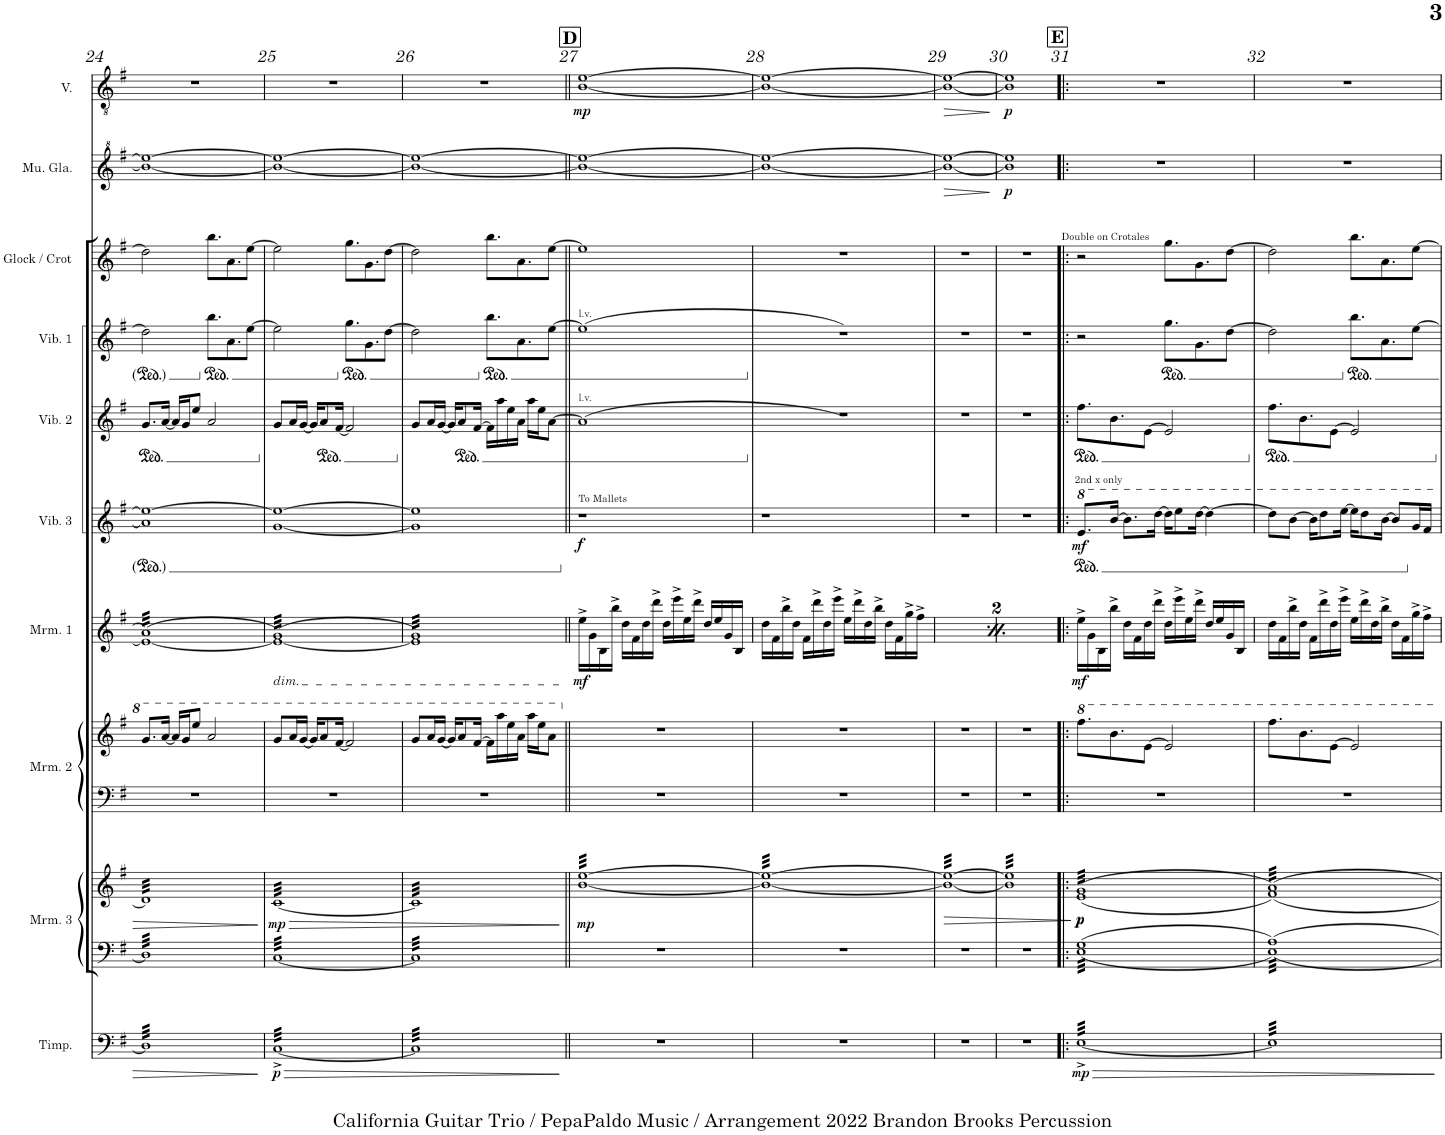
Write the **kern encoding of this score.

**kern	**dynam	**kern	**kern	**dynam	**kern	**kern	**kern	**dynam	**kern	**dynam	**kern	**kern	**kern	**kern	**dynam	**kern	**dynam
*part10	*part10	*part9	*part9	*part9	*part8	*part8	*part7	*part7	*part6	*part6	*part5	*part4	*part3	*part2	*part2	*part1	*part1
*staff12	*staff12	*staff11	*staff10	*staff10/11	*staff9	*staff8	*staff7	*staff7	*staff6	*staff6	*staff5	*staff4	*staff3	*staff2	*staff2	*staff1	*staff1
*I"Timpani	*	*I"Marimba 3	*	*	*I"Marimba 2	*	*I"Marimba 1	*	*I"Vibraphone 3	*	*I"Vibraphone 2	*I"Vibraphone 1	*I"Glock / Crot	*I"Musical Glasses	*	*I"Voice	*
*I'Timp.	*	*I'Mrm. 3	*	*	*I'Mrm. 2	*	*I'Mrm. 1	*	*I'Vib. 3	*	*I'Vib. 2	*I'Vib. 1	*I'Glock / Crot	*I'Mu. Gla.	*	*I'V.	*
!!LO:PB:g=z
*clefF4	*	*clefF4	*clefG2	*	*clefF4	*clefG2	*clefG2	*	*clefG2	*	*clefG2	*clefG2	*clefG2	*clefG^2	*	*clefGv2	*
*	*	*	*	*	*	*	*	*	*	*	*	*	*Trd-14c-24	*	*	*	*
*k[f#]	*	*k[f#]	*k[f#]	*	*k[f#]	*k[f#]	*k[f#]	*	*k[f#]	*	*k[f#]	*k[f#]	*k[f#]	*k[f#]	*	*k[f#]	*
*M4/4	*	*M4/4	*M4/4	*	*M4/4	*M4/4	*M4/4	*	*M4/4	*	*M4/4	*M4/4	*M4/4	*M4/4	*	*M4/4	*
=24	=24	=24	=24	=24	=24	=24	=24	=24	=24	=24	=24	=24	=24	=24	=24	=24	=24
*tremolo	*	*	*	*	*	*	*	*	*	*	*	*	*	*	*	*	*
*	*	*tremolo	*	*	*	*	*	*	*	*	*	*	*	*	*	*	*
*	*	*	*tremolo	*	*	*	*	*	*	*	*	*	*	*	*	*	*
*	*	*	*	*	*	*	*tremolo	*	*	*	*	*	*	*	*	*	*
32D]LLL	.	32D]LLL	32d]LLL	.	1r	8.gg/L	(>32e 32aLLL	.	1a] 1ee_	.	8.g/L	2dd\]	2dd\]	1bb_ 1eee_	.	1r	.
32D	.	32D	32d	.	.	.	(>32e 32a	.	.	.	.	.	.	.	.	.	.
32D	.	32D	32d	.	.	.	(>32e 32a	.	.	.	.	.	.	.	.	.	.
32D	.	32D	32d	.	.	.	(>32e 32a	.	.	.	.	.	.	.	.	.	.
32D	.	32D	32d	.	.	.	(>32e 32a	.	.	.	.	.	.	.	.	.	.
32D	.	32D	32d	.	.	.	(>32e 32a	.	.	.	.	.	.	.	.	.	.
32D	.	32D	32d	.	.	[16aa/Jk	(>32e 32a	.	.	.	[16a/Jk	.	.	.	.	.	.
32D	.	32D	32d	.	.	.	(>32e 32a	.	.	.	.	.	.	.	.	.	.
32D	.	32D	32d	.	.	16aa/LL]	(>32e 32a	.	.	.	16a/LL]	.	.	.	.	.	.
32D	.	32D	32d	.	.	.	(>32e 32a	.	.	.	.	.	.	.	.	.	.
32D	.	32D	32d	.	.	16gg/J	(>32e 32a	.	.	.	16g/J	.	.	.	.	.	.
32D	.	32D	32d	.	.	.	(>32e 32a	.	.	.	.	.	.	.	.	.	.
32D	.	32D	32d	.	.	8eee/J	(>32e 32a	.	.	.	8ee/J	.	.	.	.	.	.
32D	.	32D	32d	.	.	.	(>32e 32a	.	.	.	.	.	.	.	.	.	.
32D	.	32D	32d	.	.	.	(>32e 32a	.	.	.	.	.	.	.	.	.	.
32D	.	32D	32d	.	.	.	(>32e 32a	.	.	.	.	.	.	.	.	.	.
*	*	*	*	*	*	*	*	*	*	*	*	*ped	*	*	*	*	*
32D	.	32D	32d	.	.	2aa/	(>32e 32a	.	.	.	2a/	8.bb\L	8.bb\L	.	.	.	.
32D	.	32D	32d	.	.	.	(>32e 32a	.	.	.	.	.	.	.	.	.	.
32D	.	32D	32d	.	.	.	(>32e 32a	.	.	.	.	.	.	.	.	.	.
32D	.	32D	32d	.	.	.	(>32e 32a	.	.	.	.	.	.	.	.	.	.
32D	.	32D	32d	.	.	.	(>32e 32a	.	.	.	.	.	.	.	.	.	.
32D	.	32D	32d	.	.	.	(>32e 32a	.	.	.	.	.	.	.	.	.	.
32D	.	32D	32d	.	.	.	(>32e 32a	.	.	.	.	8.a\	8.a\	.	.	.	.
32D	.	32D	32d	.	.	.	(>32e 32a	.	.	.	.	.	.	.	.	.	.
32D	.	32D	32d	.	.	.	(>32e 32a	.	.	.	.	.	.	.	.	.	.
32D	.	32D	32d	.	.	.	(>32e 32a	.	.	.	.	.	.	.	.	.	.
32D	.	32D	32d	.	.	.	(>32e 32a	.	.	.	.	.	.	.	.	.	.
32D	.	32D	32d	.	.	.	(>32e 32a	.	.	.	.	.	.	.	.	.	.
32D	.	32D	32d	.	.	.	(>32e 32a	.	.	.	.	[8ee\J	[8ee\J	.	.	.	.
32D	.	32D	32d	.	.	.	(>32e 32a	.	.	.	.	.	.	.	.	.	.
32D	.	32D	32d	.	.	.	(>32e 32a	.	.	.	.	.	.	.	.	.	.
32DJJJ	.	32DJJJ	32dJJJ	.	.	.	32e 32aJJJ	.	.	.	.	.	.	.	.	.	.
=25	=25	=25	=25	=25	=25	=25	=25	=25	=25	=25	=25	=25	=25	=25	=25	=25	=25
!	!	!	!	!	!	!	!LO:TX:b:i:t=dim.	!	!	!	!	!	!	!	!	!	!
!	!LO:HP:b	!	!	!LO:HP:b	!	!	!	!	!	!	!	!	!	!	!	!	!
!	!LO:DY:n=1:b	!	!	!LO:DY:n=1:b	!	!	!	!	!	!	!	!	!	!	!	!	!
[32C^LLL	> p	[32CLLL	[32cLLL	> mp	1r	8gg/L	(>32e 32g)LLL	.	[1g 1ee_	.	8g/L	2ee\]	2ee\]	1bb_ 1eee_	.	1r	.
32C^	.	32C	32c	.	.	.	(>32e 32g)	.	.	.	.	.	.	.	.	.	.
32C^	.	32C	32c	.	.	.	(>32e 32g)	.	.	.	.	.	.	.	.	.	.
32C^	.	32C	32c	.	.	.	(>32e 32g)	.	.	.	.	.	.	.	.	.	.
32C^	.	32C	32c	.	.	16aa/L	(>32e 32g)	.	.	.	16a/L	.	.	.	.	.	.
32C^	.	32C	32c	.	.	.	(>32e 32g)	.	.	.	.	.	.	.	.	.	.
32C^	.	32C	32c	.	.	[16gg/JJ	(>32e 32g)	.	.	.	[16g/JJ	.	.	.	.	.	.
32C^	.	32C	32c	.	.	.	(>32e 32g)	.	.	.	.	.	.	.	.	.	.
32C^	.	32C	32c	.	.	16gg/KL]	(>32e 32g)	.	.	.	16g/KL]	.	.	.	.	.	.
32C^	.	32C	32c	.	.	.	(>32e 32g)	.	.	.	.	.	.	.	.	.	.
32C^	.	32C	32c	.	.	8aa/	(>32e 32g)	.	.	.	8a/	.	.	.	.	.	.
32C^	.	32C	32c	.	.	.	(>32e 32g)	.	.	.	.	.	.	.	.	.	.
32C^	.	32C	32c	.	.	.	(>32e 32g)	.	.	.	.	.	.	.	.	.	.
32C^	.	32C	32c	.	.	.	(>32e 32g)	.	.	.	.	.	.	.	.	.	.
32C^	.	32C	32c	.	.	[16ff#/Jk	(>32e 32g)	.	.	.	[16f#/Jk	.	.	.	.	.	.
32C^	.	32C	32c	.	.	.	(>32e 32g)	.	.	.	.	.	.	.	.	.	.
*	*	*	*	*	*	*	*	*	*	*	*	*Xped	*	*	*	*	*
*	*	*	*	*	*	*	*	*	*	*	*	*ped	*	*	*	*	*
32C^	.	32C	32c	.	.	2ff#/]	(>32e 32g)	.	.	.	2f#/]	8.gg\L	8.gg\L	.	.	.	.
32C^	.	32C	32c	.	.	.	(>32e 32g)	.	.	.	.	.	.	.	.	.	.
32C^	.	32C	32c	.	.	.	(>32e 32g)	.	.	.	.	.	.	.	.	.	.
32C^	.	32C	32c	.	.	.	(>32e 32g)	.	.	.	.	.	.	.	.	.	.
32C^	.	32C	32c	.	.	.	(>32e 32g)	.	.	.	.	.	.	.	.	.	.
32C^	.	32C	32c	.	.	.	(>32e 32g)	.	.	.	.	.	.	.	.	.	.
32C^	.	32C	32c	.	.	.	(>32e 32g)	.	.	.	.	8.g\	8.g\	.	.	.	.
32C^	.	32C	32c	.	.	.	(>32e 32g)	.	.	.	.	.	.	.	.	.	.
32C^	.	32C	32c	.	.	.	(>32e 32g)	.	.	.	.	.	.	.	.	.	.
32C^	.	32C	32c	.	.	.	(>32e 32g)	.	.	.	.	.	.	.	.	.	.
32C^	.	32C	32c	.	.	.	(>32e 32g)	.	.	.	.	.	.	.	.	.	.
32C^	.	32C	32c	.	.	.	(>32e 32g)	.	.	.	.	.	.	.	.	.	.
32C^	.	32C	32c	.	.	.	(>32e 32g)	.	.	.	.	[8dd\J	[8dd\J	.	.	.	.
32C^	.	32C	32c	.	.	.	(>32e 32g)	.	.	.	.	.	.	.	.	.	.
32C^	.	32C	32c	.	.	.	(>32e 32g)	.	.	.	.	.	.	.	.	.	.
32C^JJJ	.	32CJJJ	32cJJJ	.	.	.	32e 32g)JJJ	.	.	.	.	.	.	.	.	.	.
=26	=26	=26	=26	=26	=26	=26	=26	=26	=26	=26	=26	=26	=26	=26	=26	=26	=26
32C]LLL	.	32C]LLL	32c]LLL	.	1r	8gg/L	32e] 32g)LLL	.	1g] 1ee]	.	8g/L	2dd\]	2dd\]	1bb_ 1eee_	.	1r	.
32C	.	32C	32c	.	.	.	32e 32g)	.	.	.	.	.	.	.	.	.	.
32C	.	32C	32c	.	.	.	32e 32g)	.	.	.	.	.	.	.	.	.	.
32C	.	32C	32c	.	.	.	32e 32g)	.	.	.	.	.	.	.	.	.	.
32C	.	32C	32c	.	.	16aa/L	32e 32g)	.	.	.	16a/L	.	.	.	.	.	.
32C	.	32C	32c	.	.	.	32e 32g)	.	.	.	.	.	.	.	.	.	.
32C	.	32C	32c	.	.	[16gg/JJ	32e 32g)	.	.	.	[16g/JJ	.	.	.	.	.	.
32C	.	32C	32c	.	.	.	32e 32g)	.	.	.	.	.	.	.	.	.	.
32C	.	32C	32c	.	.	16gg/KL]	32e 32g)	.	.	.	16g/KL]	.	.	.	.	.	.
32C	.	32C	32c	.	.	.	32e 32g)	.	.	.	.	.	.	.	.	.	.
32C	.	32C	32c	.	.	8aa/	32e 32g)	.	.	.	8a/	.	.	.	.	.	.
32C	.	32C	32c	.	.	.	32e 32g)	.	.	.	.	.	.	.	.	.	.
32C	.	32C	32c	.	.	.	32e 32g)	.	.	.	.	.	.	.	.	.	.
32C	.	32C	32c	.	.	.	32e 32g)	.	.	.	.	.	.	.	.	.	.
32C	.	32C	32c	.	.	[16ff#/Jk	32e 32g)	.	.	.	[16f#/Jk	.	.	.	.	.	.
32C	.	32C	32c	.	.	.	32e 32g)	.	.	.	.	.	.	.	.	.	.
*	*	*	*	*	*	*	*	*	*	*	*	*Xped	*	*	*	*	*
*	*	*	*	*	*	*	*	*	*	*	*	*ped	*	*	*	*	*
32C	.	32C	32c	.	.	16ff#\LL]	32e 32g)	.	.	.	16f#\LL]	8.bb\L	8.bb\L	.	.	.	.
32C	.	32C	32c	.	.	.	32e 32g)	.	.	.	.	.	.	.	.	.	.
32C	.	32C	32c	.	.	16aaa\	32e 32g)	.	.	.	16aa\	.	.	.	.	.	.
32C	.	32C	32c	.	.	.	32e 32g)	.	.	.	.	.	.	.	.	.	.
32C	.	32C	32c	.	.	16eee\	32e 32g)	.	.	.	16ee\	.	.	.	.	.	.
32C	.	32C	32c	.	.	.	32e 32g)	.	.	.	.	.	.	.	.	.	.
32C	.	32C	32c	.	.	16aa\JJ	32e 32g)	.	.	.	16a\JJ	8.a\	8.a\	.	.	.	.
32C	.	32C	32c	.	.	.	32e 32g)	.	.	.	.	.	.	.	.	.	.
32C	.	32C	32c	.	.	16aaa\LL	32e 32g)	.	.	.	16aa\LL	.	.	.	.	.	.
32C	.	32C	32c	.	.	.	32e 32g)	.	.	.	.	.	.	.	.	.	.
32C	.	32C	32c	.	.	16eee\J	32e 32g)	.	.	.	16ee\J	.	.	.	.	.	.
32C	.	32C	32c	.	.	.	32e 32g)	.	.	.	.	.	.	.	.	.	.
32C	.	32C	32c	.	.	8aa\J	32e 32g)	.	.	.	[8a\J	[8ee\J	[8ee\J	.	.	.	.
32C	.	32C	32c	.	.	.	32e 32g)	.	.	.	.	.	.	.	.	.	.
32C	.	32C	32c	.	.	.	32e 32g)	.	.	.	.	.	.	.	.	.	.
32CJJJ	.	32CJJJ	32cJJJ	.	.	.	32e 32g)JJJ	.	.	.	.	.	.	.	.	.	.
*	*	*	*	*	*	*	*Xtremolo	*	*	*	*	*	*	*	*	*	*
.	]	.	.	]	.	.	.	.	.	.	.	.	.	.	.	.	.
!!LO:REH:place=s1:a:B:cj:fs=14:t=D
=27||	=27||	=27||	=27||	=27||	=27||	=27||	=27||	=27||	=27||	=27||	=27||	=27||	=27||	=27||	=27||	=27||	=27||
!	!	!	!	!	!	!	!	!	!	!	!	!LO:TX:a:t=l.v.	!	!	!	!	!
!	!	!	!	!	!	!	!	!	!	!	!LO:TX:a:t=l.v.	!	!	!	!	!	!
!	!	!	!	!	!	!	!	!	!LO:TX:a:t=To Mallets	!	!	!	!	!	!	!	!
!	!	!	!	!LO:DY:b	!	!	!	!LO:DY:b	!	!LO:DY:b	!	!	!	!	!	!	!LO:DY:b
1r	.	1r	[32b [32eeLLL	mp	1r	1r	16ee^\LL	mf	1r	f	(>1a]	(1ee]	1ee]	1bb_ 1eee_	.	[1B [1e	mp
.	.	.	32b 32ee	.	.	.	.	.	.	.	.	.	.	.	.	.	.
.	.	.	32b 32ee	.	.	.	16g\	.	.	.	.	.	.	.	.	.	.
.	.	.	32b 32ee	.	.	.	.	.	.	.	.	.	.	.	.	.	.
.	.	.	32b 32ee	.	.	.	16B\	.	.	.	.	.	.	.	.	.	.
.	.	.	32b 32ee	.	.	.	.	.	.	.	.	.	.	.	.	.	.
.	.	.	32b 32ee	.	.	.	16bb^\JJ	.	.	.	.	.	.	.	.	.	.
.	.	.	32b 32ee	.	.	.	.	.	.	.	.	.	.	.	.	.	.
.	.	.	32b 32ee	.	.	.	16dd\LL	.	.	.	.	.	.	.	.	.	.
.	.	.	32b 32ee	.	.	.	.	.	.	.	.	.	.	.	.	.	.
.	.	.	32b 32ee	.	.	.	16f#\	.	.	.	.	.	.	.	.	.	.
.	.	.	32b 32ee	.	.	.	.	.	.	.	.	.	.	.	.	.	.
.	.	.	32b 32ee	.	.	.	16dd\	.	.	.	.	.	.	.	.	.	.
.	.	.	32b 32ee	.	.	.	.	.	.	.	.	.	.	.	.	.	.
.	.	.	32b 32ee	.	.	.	16ddd^\JJ	.	.	.	.	.	.	.	.	.	.
.	.	.	32b 32ee	.	.	.	.	.	.	.	.	.	.	.	.	.	.
.	.	.	32b 32ee	.	.	.	16dd\LL	.	.	.	.	.	.	.	.	.	.
.	.	.	32b 32ee	.	.	.	.	.	.	.	.	.	.	.	.	.	.
.	.	.	32b 32ee	.	.	.	16eee^\	.	.	.	.	.	.	.	.	.	.
.	.	.	32b 32ee	.	.	.	.	.	.	.	.	.	.	.	.	.	.
.	.	.	32b 32ee	.	.	.	16ee\	.	.	.	.	.	.	.	.	.	.
.	.	.	32b 32ee	.	.	.	.	.	.	.	.	.	.	.	.	.	.
.	.	.	32b 32ee	.	.	.	16ddd^\JJ	.	.	.	.	.	.	.	.	.	.
.	.	.	32b 32ee	.	.	.	.	.	.	.	.	.	.	.	.	.	.
.	.	.	32b 32ee	.	.	.	16dd/LL	.	.	.	.	.	.	.	.	.	.
.	.	.	32b 32ee	.	.	.	.	.	.	.	.	.	.	.	.	.	.
.	.	.	32b 32ee	.	.	.	16ee/	.	.	.	.	.	.	.	.	.	.
.	.	.	32b 32ee	.	.	.	.	.	.	.	.	.	.	.	.	.	.
.	.	.	32b 32ee	.	.	.	16g/	.	.	.	.	.	.	.	.	.	.
.	.	.	32b 32ee	.	.	.	.	.	.	.	.	.	.	.	.	.	.
.	.	.	32b 32ee	.	.	.	16B/JJ	.	.	.	.	.	.	.	.	.	.
.	.	.	32b 32eeJJJ	.	.	.	.	.	.	.	.	.	.	.	.	.	.
=28	=28	=28	=28	=28	=28	=28	=28	=28	=28	=28	=28	=28	=28	=28	=28	=28	=28
*	*	*	*	*	*	*	*	*	*	*	*	*Xped	*	*	*	*	*
1r	.	1r	32b 32eeLLL	.	1r	1r	16dd\LL	.	1r	.	1r)	1r)	1r	1bb_ 1eee_	.	1B_ 1e_	.
.	.	.	32b 32ee	.	.	.	.	.	.	.	.	.	.	.	.	.	.
.	.	.	32b 32ee	.	.	.	16f#\	.	.	.	.	.	.	.	.	.	.
.	.	.	32b 32ee	.	.	.	.	.	.	.	.	.	.	.	.	.	.
.	.	.	32b 32ee	.	.	.	16bb^\	.	.	.	.	.	.	.	.	.	.
.	.	.	32b 32ee	.	.	.	.	.	.	.	.	.	.	.	.	.	.
.	.	.	32b 32ee	.	.	.	16dd\JJ	.	.	.	.	.	.	.	.	.	.
.	.	.	32b 32ee	.	.	.	.	.	.	.	.	.	.	.	.	.	.
.	.	.	32b 32ee	.	.	.	16f#\LL	.	.	.	.	.	.	.	.	.	.
.	.	.	32b 32ee	.	.	.	.	.	.	.	.	.	.	.	.	.	.
.	.	.	32b 32ee	.	.	.	16ddd^\	.	.	.	.	.	.	.	.	.	.
.	.	.	32b 32ee	.	.	.	.	.	.	.	.	.	.	.	.	.	.
.	.	.	32b 32ee	.	.	.	16dd\	.	.	.	.	.	.	.	.	.	.
.	.	.	32b 32ee	.	.	.	.	.	.	.	.	.	.	.	.	.	.
.	.	.	32b 32ee	.	.	.	16eee^\JJ	.	.	.	.	.	.	.	.	.	.
.	.	.	32b 32ee	.	.	.	.	.	.	.	.	.	.	.	.	.	.
.	.	.	32b 32ee	.	.	.	16ee\LL	.	.	.	.	.	.	.	.	.	.
.	.	.	32b 32ee	.	.	.	.	.	.	.	.	.	.	.	.	.	.
.	.	.	32b 32ee	.	.	.	16ddd^\	.	.	.	.	.	.	.	.	.	.
.	.	.	32b 32ee	.	.	.	.	.	.	.	.	.	.	.	.	.	.
.	.	.	32b 32ee	.	.	.	16dd\	.	.	.	.	.	.	.	.	.	.
.	.	.	32b 32ee	.	.	.	.	.	.	.	.	.	.	.	.	.	.
.	.	.	32b 32ee	.	.	.	16bb^\JJ	.	.	.	.	.	.	.	.	.	.
.	.	.	32b 32ee	.	.	.	.	.	.	.	.	.	.	.	.	.	.
.	.	.	32b 32ee	.	.	.	16dd\LL	.	.	.	.	.	.	.	.	.	.
.	.	.	32b 32ee	.	.	.	.	.	.	.	.	.	.	.	.	.	.
.	.	.	32b 32ee	.	.	.	16f#\	.	.	.	.	.	.	.	.	.	.
.	.	.	32b 32ee	.	.	.	.	.	.	.	.	.	.	.	.	.	.
.	.	.	32b 32ee	.	.	.	16gg^\	.	.	.	.	.	.	.	.	.	.
.	.	.	32b 32ee	.	.	.	.	.	.	.	.	.	.	.	.	.	.
.	.	.	32b 32ee	.	.	.	16ff#^\JJ	.	.	.	.	.	.	.	.	.	.
.	.	.	32b 32eeJJJ	.	.	.	.	.	.	.	.	.	.	.	.	.	.
=29	=29	=29	=29	=29	=29	=29	=29	=29	=29	=29	=29	=29	=29	=29	=29	=29	=29
!	!	!	!	!LO:HP:b	!	!	!	!LO:DY:b	!	!	!	!	!	!	!LO:HP:b	!	!LO:HP:b
1r	.	1r	32b 32eeLLL	>	1r	1r	16ee^\LL	mf	1r	.	1r	1r	1r	1bb_ 1eee_	>	1B_ 1e_	>
.	.	.	32b 32ee	.	.	.	.	.	.	.	.	.	.	.	.	.	.
.	.	.	32b 32ee	.	.	.	16g\	.	.	.	.	.	.	.	.	.	.
.	.	.	32b 32ee	.	.	.	.	.	.	.	.	.	.	.	.	.	.
.	.	.	32b 32ee	.	.	.	16B\	.	.	.	.	.	.	.	.	.	.
.	.	.	32b 32ee	.	.	.	.	.	.	.	.	.	.	.	.	.	.
.	.	.	32b 32ee	.	.	.	16bb^\JJ	.	.	.	.	.	.	.	.	.	.
.	.	.	32b 32ee	.	.	.	.	.	.	.	.	.	.	.	.	.	.
.	.	.	32b 32ee	.	.	.	16dd\LL	.	.	.	.	.	.	.	.	.	.
.	.	.	32b 32ee	.	.	.	.	.	.	.	.	.	.	.	.	.	.
.	.	.	32b 32ee	.	.	.	16f#\	.	.	.	.	.	.	.	.	.	.
.	.	.	32b 32ee	.	.	.	.	.	.	.	.	.	.	.	.	.	.
.	.	.	32b 32ee	.	.	.	16dd\	.	.	.	.	.	.	.	.	.	.
.	.	.	32b 32ee	.	.	.	.	.	.	.	.	.	.	.	.	.	.
.	.	.	32b 32ee	.	.	.	16ddd^\JJ	.	.	.	.	.	.	.	.	.	.
.	.	.	32b 32ee	.	.	.	.	.	.	.	.	.	.	.	.	.	.
.	.	.	32b 32ee	.	.	.	16dd\LL	.	.	.	.	.	.	.	.	.	.
.	.	.	32b 32ee	.	.	.	.	.	.	.	.	.	.	.	.	.	.
.	.	.	32b 32ee	.	.	.	16eee^\	.	.	.	.	.	.	.	.	.	.
.	.	.	32b 32ee	.	.	.	.	.	.	.	.	.	.	.	.	.	.
.	.	.	32b 32ee	.	.	.	16ee\	.	.	.	.	.	.	.	.	.	.
.	.	.	32b 32ee	.	.	.	.	.	.	.	.	.	.	.	.	.	.
.	.	.	32b 32ee	.	.	.	16ddd^\JJ	.	.	.	.	.	.	.	.	.	.
.	.	.	32b 32ee	.	.	.	.	.	.	.	.	.	.	.	.	.	.
.	.	.	32b 32ee	.	.	.	16dd/LL	.	.	.	.	.	.	.	.	.	.
.	.	.	32b 32ee	.	.	.	.	.	.	.	.	.	.	.	.	.	.
.	.	.	32b 32ee	.	.	.	16ee/	.	.	.	.	.	.	.	.	.	.
.	.	.	32b 32ee	.	.	.	.	.	.	.	.	.	.	.	.	.	.
.	.	.	32b 32ee	.	.	.	16g/	.	.	.	.	.	.	.	.	.	.
.	.	.	32b 32ee	.	.	.	.	.	.	.	.	.	.	.	.	.	.
.	.	.	32b 32ee	.	.	.	16B/JJ	.	.	.	.	.	.	.	.	.	.
.	.	.	32b 32eeJJJ	.	.	.	.	.	.	.	.	.	.	.	.	.	.
.	.	.	.	.	.	.	.	.	.	.	.	.	.	.	]	.	]
=30	=30	=30	=30	=30	=30	=30	=30	=30	=30	=30	=30	=30	=30	=30	=30	=30	=30
!	!	!	!	!	!	!	!	!	!	!	!	!	!	!	!LO:DY:b	!	!LO:DY:b
1r	.	1r	32b] 32ee]LLL	.	1r	1r	16dd\LL	.	1r	.	1r	1r	1r	1bb] 1eee]	p	1B] 1e]	p
.	.	.	32b 32ee	.	.	.	.	.	.	.	.	.	.	.	.	.	.
.	.	.	32b 32ee	.	.	.	16f#\	.	.	.	.	.	.	.	.	.	.
.	.	.	32b 32ee	.	.	.	.	.	.	.	.	.	.	.	.	.	.
.	.	.	32b 32ee	.	.	.	16bb^\	.	.	.	.	.	.	.	.	.	.
.	.	.	32b 32ee	.	.	.	.	.	.	.	.	.	.	.	.	.	.
.	.	.	32b 32ee	.	.	.	16dd\JJ	.	.	.	.	.	.	.	.	.	.
.	.	.	32b 32ee	.	.	.	.	.	.	.	.	.	.	.	.	.	.
.	.	.	32b 32ee	.	.	.	16f#\LL	.	.	.	.	.	.	.	.	.	.
.	.	.	32b 32ee	.	.	.	.	.	.	.	.	.	.	.	.	.	.
.	.	.	32b 32ee	.	.	.	16ddd^\	.	.	.	.	.	.	.	.	.	.
.	.	.	32b 32ee	.	.	.	.	.	.	.	.	.	.	.	.	.	.
.	.	.	32b 32ee	.	.	.	16dd\	.	.	.	.	.	.	.	.	.	.
.	.	.	32b 32ee	.	.	.	.	.	.	.	.	.	.	.	.	.	.
.	.	.	32b 32ee	.	.	.	16eee^\JJ	.	.	.	.	.	.	.	.	.	.
.	.	.	32b 32ee	.	.	.	.	.	.	.	.	.	.	.	.	.	.
.	.	.	32b 32ee	.	.	.	16ee\LL	.	.	.	.	.	.	.	.	.	.
.	.	.	32b 32ee	.	.	.	.	.	.	.	.	.	.	.	.	.	.
.	.	.	32b 32ee	.	.	.	16ddd^\	.	.	.	.	.	.	.	.	.	.
.	.	.	32b 32ee	.	.	.	.	.	.	.	.	.	.	.	.	.	.
.	.	.	32b 32ee	.	.	.	16dd\	.	.	.	.	.	.	.	.	.	.
.	.	.	32b 32ee	.	.	.	.	.	.	.	.	.	.	.	.	.	.
.	.	.	32b 32ee	.	.	.	16bb^\JJ	.	.	.	.	.	.	.	.	.	.
.	.	.	32b 32ee	.	.	.	.	.	.	.	.	.	.	.	.	.	.
.	.	.	32b 32ee	.	.	.	16dd\LL	.	.	.	.	.	.	.	.	.	.
.	.	.	32b 32ee	.	.	.	.	.	.	.	.	.	.	.	.	.	.
.	.	.	32b 32ee	.	.	.	16f#\	.	.	.	.	.	.	.	.	.	.
.	.	.	32b 32ee	.	.	.	.	.	.	.	.	.	.	.	.	.	.
.	.	.	32b 32ee	.	.	.	16gg^\	.	.	.	.	.	.	.	.	.	.
.	.	.	32b 32ee	.	.	.	.	.	.	.	.	.	.	.	.	.	.
.	.	.	32b 32ee	.	.	.	16ff#^\JJ	.	.	.	.	.	.	.	.	.	.
.	.	.	32b 32eeJJJ	.	.	.	.	.	.	.	.	.	.	.	.	.	.
.	.	.	.	]	.	.	.	.	.	.	.	.	.	.	.	.	.
!!LO:REH:place=s1:a:B:cj:fs=14:t=E
=31!|:	=31!|:	=31!|:	=31!|:	=31!|:	=31!|:	=31!|:	=31!|:	=31!|:	=31!|:	=31!|:	=31!|:	=31!|:	=31!|:	=31!|:	=31!|:	=31!|:	=31!|:
!	!	!	!	!	!	!	!	!	!	!	!	!	!LO:TX:a:t=Double on Crotales	!	!	!	!
!	!	!	!	!	!	!	!	!	!LO:TX:a:t=2nd x only	!	!	!	!	!	!	!	!
!	!LO:HP:b	!	!	!	!	!	!	!	!	!	!	!	!	!	!	!	!
!	!LO:DY:n=1:b	!	!	!LO:DY:b	!	!	!	!	!	!	!	!	!	!	!	!	!
!	!	!	!	!LO:DY:n=1:b	!	!	!	!LO:DY:b	!	!LO:DY:b	!	!	!	!	!	!	!
[32E^LLL	> mp	32E 32GLLL	((>32e 32gLLL	p p	1r	8.fff#\L	16ee^>\LL	mf	8.ee/L	mf	8.ff#\L	2r	2r	1r	.	1r	.
32E^	.	32E 32G	((>32e 32g	.	.	.	.	.	.	.	.	.	.	.	.	.	.
32E^	.	32E 32G	((>32e 32g	.	.	.	16g\	.	.	.	.	.	.	.	.	.	.
32E^	.	32E 32G	((>32e 32g	.	.	.	.	.	.	.	.	.	.	.	.	.	.
32E^	.	32E 32G	((>32e 32g	.	.	.	16B\	.	.	.	.	.	.	.	.	.	.
32E^	.	32E 32G	((>32e 32g	.	.	.	.	.	.	.	.	.	.	.	.	.	.
32E^	.	32E 32G	((>32e 32g	.	.	8.bb\	16bb^>\JJ	.	[16bb/Jk	.	8.b\	.	.	.	.	.	.
32E^	.	32E 32G	((>32e 32g	.	.	.	.	.	.	.	.	.	.	.	.	.	.
32E^	.	32E 32G	((>32e 32g	.	.	.	16dd\LL	.	8.bb\L]	.	.	.	.	.	.	.	.
32E^	.	32E 32G	((>32e 32g	.	.	.	.	.	.	.	.	.	.	.	.	.	.
32E^	.	32E 32G	((>32e 32g	.	.	.	16f#\	.	.	.	.	.	.	.	.	.	.
32E^	.	32E 32G	((>32e 32g	.	.	.	.	.	.	.	.	.	.	.	.	.	.
32E^	.	32E 32G	((>32e 32g	.	.	[8ee\J	16dd\	.	.	.	[8e\J	.	.	.	.	.	.
32E^	.	32E 32G	((>32e 32g	.	.	.	.	.	.	.	.	.	.	.	.	.	.
32E^	.	32E 32G	((>32e 32g	.	.	.	16ddd^\JJ	.	[16ddd\Jk	.	.	.	.	.	.	.	.
32E^	.	32E 32G	((>32e 32g	.	.	.	.	.	.	.	.	.	.	.	.	.	.
*	*	*	*	*	*	*	*	*	*	*	*	*ped	*	*	*	*	*
32E^	.	32E 32G	((>32e 32g	.	.	2ee/]	16dd\LL	.	16ddd\KL]	.	2e/]	8.gg\L	8.gg\L	.	.	.	.
32E^	.	32E 32G	((>32e 32g	.	.	.	.	.	.	.	.	.	.	.	.	.	.
32E^	.	32E 32G	((>32e 32g	.	.	.	16eee^\	.	8eee\	.	.	.	.	.	.	.	.
32E^	.	32E 32G	((>32e 32g	.	.	.	.	.	.	.	.	.	.	.	.	.	.
32E^	.	32E 32G	((>32e 32g	.	.	.	16ee\	.	.	.	.	.	.	.	.	.	.
32E^	.	32E 32G	((>32e 32g	.	.	.	.	.	.	.	.	.	.	.	.	.	.
32E^	.	32E 32G	((>32e 32g	.	.	.	16ddd^\JJ	.	[16ddd\Jk	.	.	8.g\	8.g\	.	.	.	.
32E^	.	32E 32G	((>32e 32g	.	.	.	.	.	.	.	.	.	.	.	.	.	.
32E^	.	32E 32G	((>32e 32g	.	.	.	16dd/LL	.	4ddd\_	.	.	.	.	.	.	.	.
32E^	.	32E 32G	((>32e 32g	.	.	.	.	.	.	.	.	.	.	.	.	.	.
32E^	.	32E 32G	((>32e 32g	.	.	.	16ee/	.	.	.	.	.	.	.	.	.	.
32E^	.	32E 32G	((>32e 32g	.	.	.	.	.	.	.	.	.	.	.	.	.	.
32E^	.	32E 32G	((>32e 32g	.	.	.	16g/	.	.	.	.	[8dd\J	[8dd\J	.	.	.	.
32E^	.	32E 32G	((>32e 32g	.	.	.	.	.	.	.	.	.	.	.	.	.	.
32E^	.	32E 32G	((>32e 32g	.	.	.	16B/JJ	.	.	.	.	.	.	.	.	.	.
32E^JJJ	.	32E 32GJJJ	32e 32gJJJ	.	.	.	.	.	.	.	.	.	.	.	.	.	.
=32	=32	=32	=32	=32	=32	=32	=32	=32	=32	=32	=32	=32	=32	=32	=32	=32	=32
32E]LLL	.	32E 32ALLL	32f# 32a))LLL	.	1r	8.fff#\L	16dd\LL	.	8ddd\L]	.	8.ff#\L	2dd\]	2dd\]	1r	.	1r	.
32E	.	32E 32A	32f# 32a))	.	.	.	.	.	.	.	.	.	.	.	.	.	.
32E	.	32E 32A	32f# 32a))	.	.	.	16f#\	.	.	.	.	.	.	.	.	.	.
32E	.	32E 32A	32f# 32a))	.	.	.	.	.	.	.	.	.	.	.	.	.	.
32E	.	32E 32A	32f# 32a))	.	.	.	16bb^\	.	[8bb\J	.	.	.	.	.	.	.	.
32E	.	32E 32A	32f# 32a))	.	.	.	.	.	.	.	.	.	.	.	.	.	.
32E	.	32E 32A	32f# 32a))	.	.	8.bb\	16dd\JJ	.	.	.	8.b\	.	.	.	.	.	.
32E	.	32E 32A	32f# 32a))	.	.	.	.	.	.	.	.	.	.	.	.	.	.
32E	.	32E 32A	32f# 32a))	.	.	.	16f#\LL	.	16bb\KL]	.	.	.	.	.	.	.	.
32E	.	32E 32A	32f# 32a))	.	.	.	.	.	.	.	.	.	.	.	.	.	.
32E	.	32E 32A	32f# 32a))	.	.	.	16ddd^\	.	8ddd\	.	.	.	.	.	.	.	.
32E	.	32E 32A	32f# 32a))	.	.	.	.	.	.	.	.	.	.	.	.	.	.
32E	.	32E 32A	32f# 32a))	.	.	[8ee\J	16dd\	.	.	.	[8e\J	.	.	.	.	.	.
32E	.	32E 32A	32f# 32a))	.	.	.	.	.	.	.	.	.	.	.	.	.	.
32E	.	32E 32A	32f# 32a))	.	.	.	16eee^\JJ	.	[16eee\Jk	.	.	.	.	.	.	.	.
32E	.	32E 32A	32f# 32a))	.	.	.	.	.	.	.	.	.	.	.	.	.	.
*	*	*	*	*	*	*	*	*	*	*	*	*Xped	*	*	*	*	*
32E	.	32E 32A	32f# 32a))	.	.	2ee/]	16ee\LL	.	16eee\KL]	.	2e/]	8.bb\L	8.bb\L	.	.	.	.
32E	.	32E 32A	32f# 32a))	.	.	.	.	.	.	.	.	.	.	.	.	.	.
32E	.	32E 32A	32f# 32a))	.	.	.	16ddd^\	.	8ddd\	.	.	.	.	.	.	.	.
32E	.	32E 32A	32f# 32a))	.	.	.	.	.	.	.	.	.	.	.	.	.	.
32E	.	32E 32A	32f# 32a))	.	.	.	16dd\	.	.	.	.	.	.	.	.	.	.
32E	.	32E 32A	32f# 32a))	.	.	.	.	.	.	.	.	.	.	.	.	.	.
32E	.	32E 32A	32f# 32a))	.	.	.	16bb^\JJ	.	[16bb\Jk	.	.	8.a\	8.a\	.	.	.	.
32E	.	32E 32A	32f# 32a))	.	.	.	.	.	.	.	.	.	.	.	.	.	.
32E	.	32E 32A	32f# 32a))	.	.	.	16dd\LL	.	8bb/L]	.	.	.	.	.	.	.	.
32E	.	32E 32A	32f# 32a))	.	.	.	.	.	.	.	.	.	.	.	.	.	.
32E	.	32E 32A	32f# 32a))	.	.	.	16f#\	.	.	.	.	.	.	.	.	.	.
32E	.	32E 32A	32f# 32a))	.	.	.	.	.	.	.	.	.	.	.	.	.	.
32E	.	32E 32A	32f# 32a))	.	.	.	16gg^\	.	16gg/L	.	.	[8ee\J	[8ee\J	.	.	.	.
32E	.	32E 32A	32f# 32a))	.	.	.	.	.	.	.	.	.	.	.	.	.	.
32E	.	32E 32A	32f# 32a))	.	.	.	16ff#^\JJ	.	16ff#/JJ	.	.	.	.	.	.	.	.
32EJJJ	.	32E 32AJJJ	32f# 32a))JJJ	.	.	.	.	.	.	.	.	.	.	.	.	.	.
*	*	*	*Xtremolo	*	*	*	*	*	*	*	*	*	*	*	*	*	*
*	*	*Xtremolo	*	*	*	*	*	*	*	*	*	*	*	*	*	*	*
*Xtremolo	*	*	*	*	*	*	*	*	*	*	*	*	*	*	*	*	*
.	]	.	.	.	.	.	.	.	.	.	.	.	.	.	.	.	.
=	=	=	=	=	=	=	=	=	=	=	=	=	=	=	=	=	=
*-	*-	*-	*-	*-	*-	*-	*-	*-	*-	*-	*-	*-	*-	*-	*-	*-	*-
